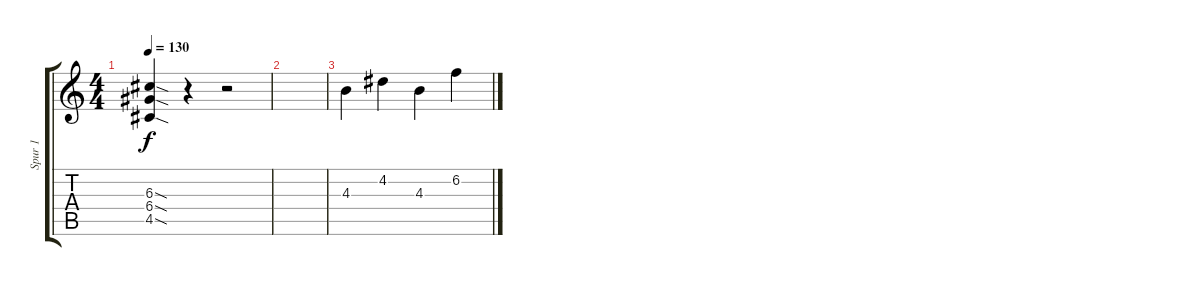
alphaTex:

\track ("Spur 1" "Spur 1") {instrument distortionguitar}
\staff {score tabs}
\tuning (E4 B3 G3 D3 A2 E2) {hide}
\ts (4 4)
\tempo 130
\clef g2
\ks c
(6.3{sod} 6.4{sod} 4.5{sod}).4{dy f} r.4 r.2 |
|
4.3.4 4.2.4 4.3.4 6.2.4
